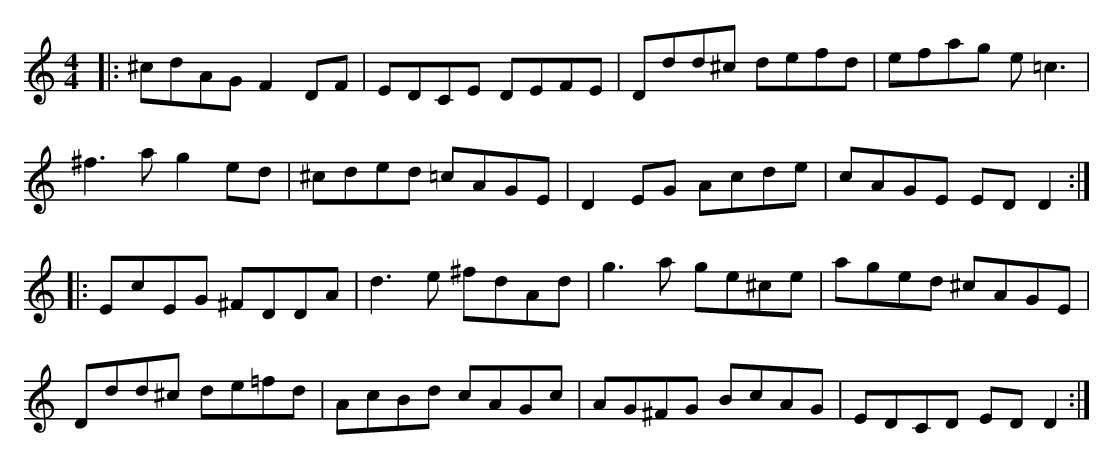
X:1
M:4/4
K:Ddor
|:^cdAG F2DF|EDCE DEFE|Ddd^c defd|efag e=c3|
^f3a g2ed|^cded =cAGE|D2EG Acde|cAGE EDD2:|
|:EcEG ^FDDA|d3e ^fdAd|g3a ge^ce|aged ^cAGE|
Ddd^c de=fd|AcBd cAGc|AG^FG BcAG|EDCD EDD2:|
